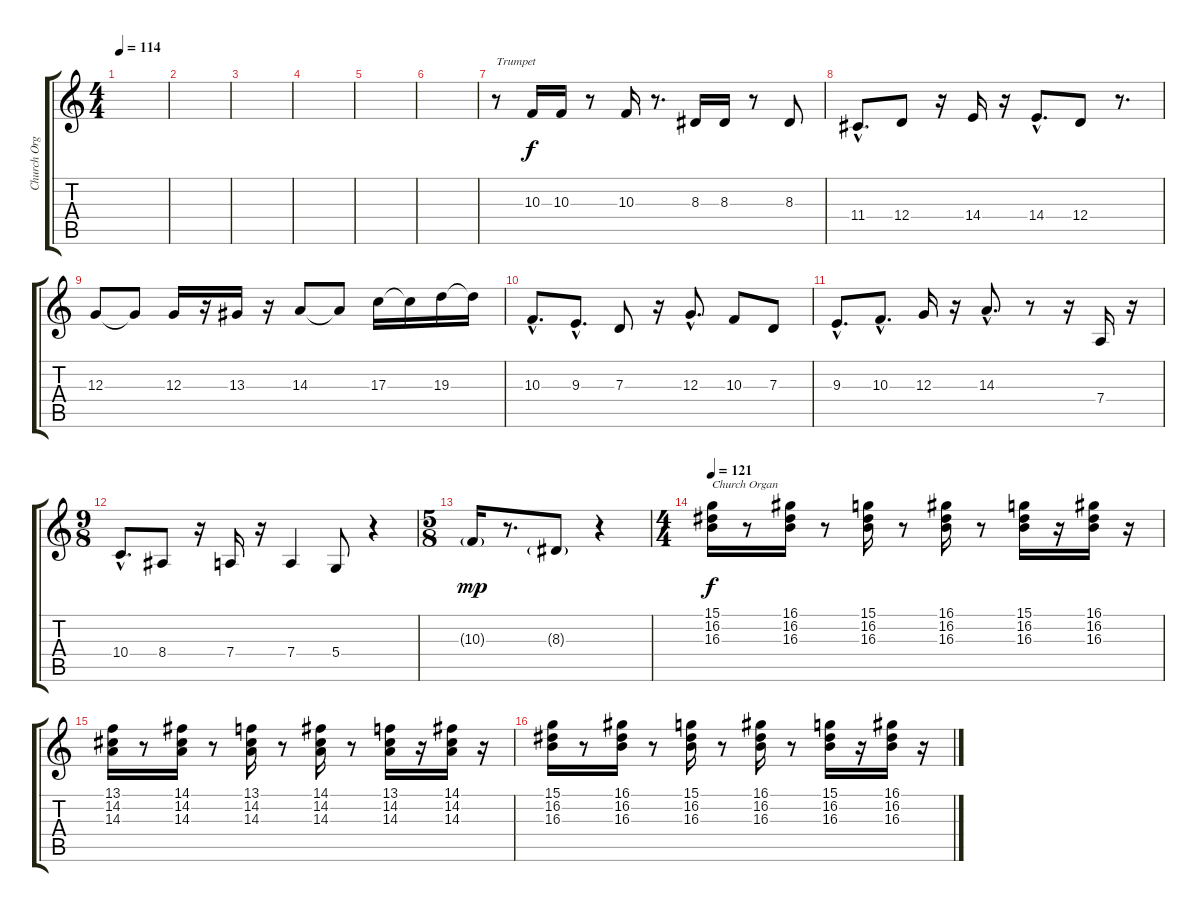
\track ("Church Organ" "Church Org") {instrument churchorgan}
\staff {score tabs}
\tuning (E4 B3 G3 D3 A2 E2) {hide}
\ts (4 4)
\tempo 114
\clef g2
\ks c
|
|
|
|
|
|
r.8{txt "Trumpet" volume 9 balance 4 instrument trumpet} 10.3.16 10.3.16 r.8 10.3.16 r.8{d} 8.3.16 8.3.16 r.8 8.3.8 |
11.4{hac}.8{d} 12.4.8 r.16 14.4.16 r.16 14.4{hac}.8{d} 12.4.8 r.8{d} |
12.3.8 12.3{t}.8 12.3.16 r.16 13.3.16 r.16 14.3.8 14.3{t}.8 17.3.16 17.3{t}.16 19.3.16 19.3{t}.16 |
10.3{hac}.8{d} 9.3{hac}.8{d} 7.3.8 r.16 12.3{hac}.8{d} 10.3.8 7.3.8 |
9.3{hac}.8{d} 10.3{hac}.8{d} 12.3.16 r.16 14.3{hac}.8{d} r.8 r.16 7.4.16 r.16 |
\ts (9 8)
10.4{hac}.8{d} 8.4.8 r.16 7.4.16 r.16 7.4.4 5.4.8 r.4 |
\ts (5 8)
10.3{g}.16{dy mp} r.8{d} 8.3{g}.8 r.4 |
\ts (4 4)
\tempo 121
(15.1 16.2 16.3).16{txt "Church Organ" dy f volume 9 balance 8 instrument churchorgan} r.8 (16.1 16.2 16.3).16 r.8 (15.1 16.2 16.3).16 r.8 (16.1 16.2 16.3).16 r.8 (15.1 16.2 16.3).16 r.16 (16.1 16.2 16.3).16 r.16 |
(13.1 14.2 14.3).16 r.8 (14.1 14.2 14.3).16 r.8 (13.1 14.2 14.3).16 r.8 (14.1 14.2 14.3).16 r.8 (13.1 14.2 14.3).16 r.16 (14.1 14.2 14.3).16 r.16 |
(15.1 16.2 16.3).16 r.8 (16.1 16.2 16.3).16 r.8 (15.1 16.2 16.3).16 r.8 (16.1 16.2 16.3).16 r.8 (15.1 16.2 16.3).16 r.16 (16.1 16.2 16.3).16 r.16
